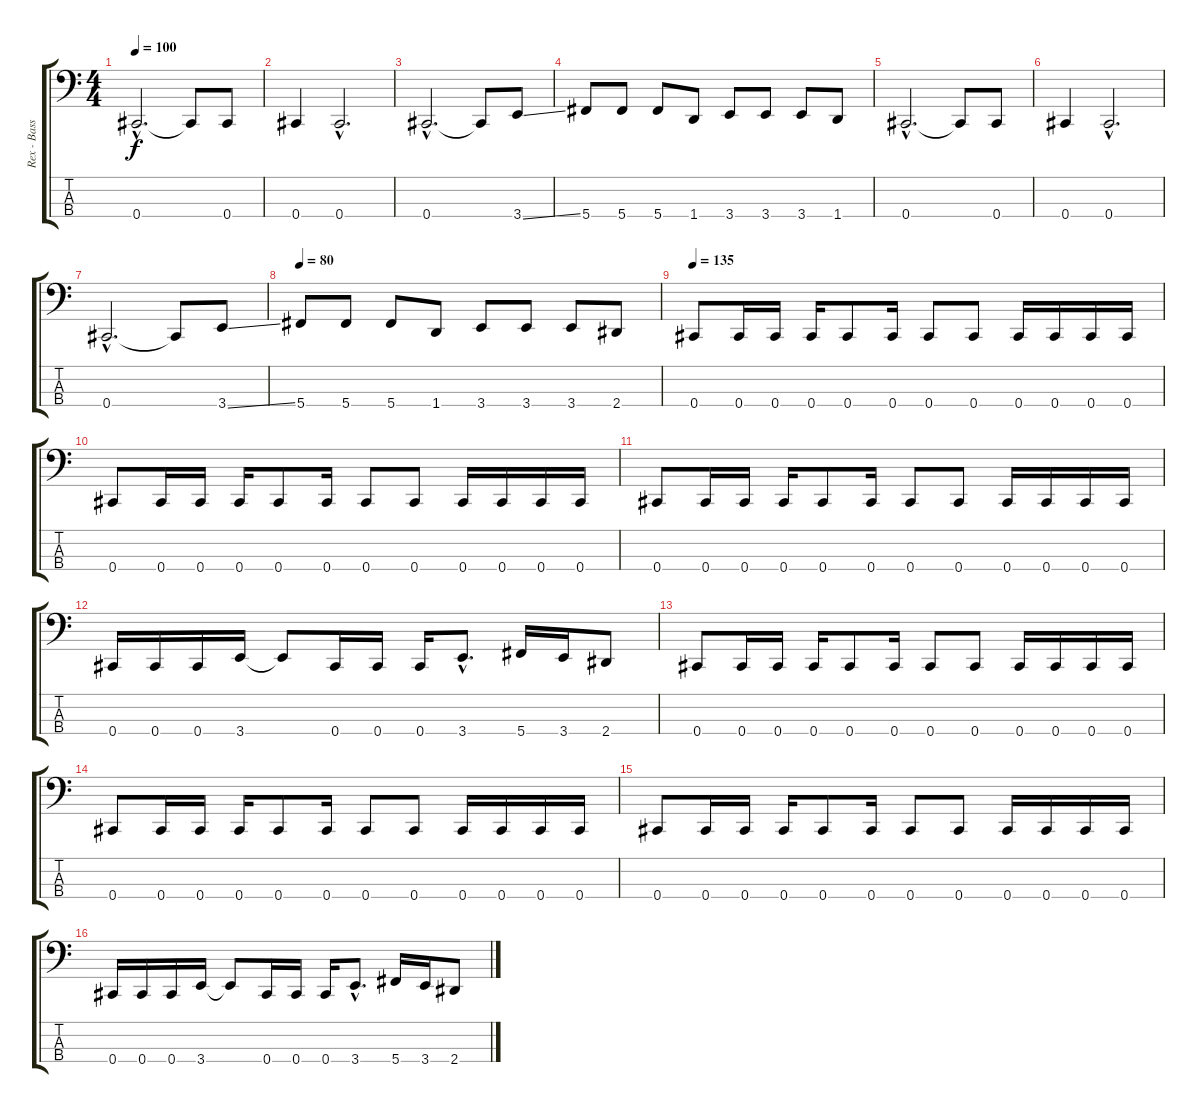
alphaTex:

\track ("Rex - Bass" "Rex - Bass") {instrument electricbasspick}
\staff {score tabs}
\tuning (E2 B1 Gb1 Db1) {hide}
\ts (4 4)
\tempo 100
\clef f4
\ks c
0.4{hac}.2{d dy f} 0.4{t}.8 0.4.8 |
0.4.4 0.4{hac}.2{d} |
0.4{hac}.2{d} 0.4{t}.8 3.4{ss}.8 |
5.4.8 5.4.8 5.4.8 1.4.8 3.4.8 3.4.8 3.4.8 1.4.8 |
0.4{hac}.2{d} 0.4{t}.8 0.4.8 |
0.4.4 0.4{hac}.2{d} |
0.4{hac}.2{d} 0.4{t}.8 3.4{ss}.8 |
\tempo 80
5.4.8 5.4.8 5.4.8 1.4.8 3.4.8 3.4.8 3.4.8 2.4.8 |
\tempo 135
0.4.8 0.4.16 0.4.16 0.4.16 0.4.8 0.4.16 0.4.8 0.4.8 0.4.16 0.4.16 0.4.16 0.4.16 |
0.4.8 0.4.16 0.4.16 0.4.16 0.4.8 0.4.16 0.4.8 0.4.8 0.4.16 0.4.16 0.4.16 0.4.16 |
0.4.8 0.4.16 0.4.16 0.4.16 0.4.8 0.4.16 0.4.8 0.4.8 0.4.16 0.4.16 0.4.16 0.4.16 |
0.4.16 0.4.16 0.4.16 3.4.16 3.4{t}.8 0.4.16 0.4.16 0.4.16 3.4{hac}.8{d} 5.4.16 3.4.16 2.4.8 |
0.4.8 0.4.16 0.4.16 0.4.16 0.4.8 0.4.16 0.4.8 0.4.8 0.4.16 0.4.16 0.4.16 0.4.16 |
0.4.8 0.4.16 0.4.16 0.4.16 0.4.8 0.4.16 0.4.8 0.4.8 0.4.16 0.4.16 0.4.16 0.4.16 |
0.4.8 0.4.16 0.4.16 0.4.16 0.4.8 0.4.16 0.4.8 0.4.8 0.4.16 0.4.16 0.4.16 0.4.16 |
0.4.16 0.4.16 0.4.16 3.4.16 3.4{t}.8 0.4.16 0.4.16 0.4.16 3.4{hac}.8{d} 5.4.16 3.4.16 2.4.8
